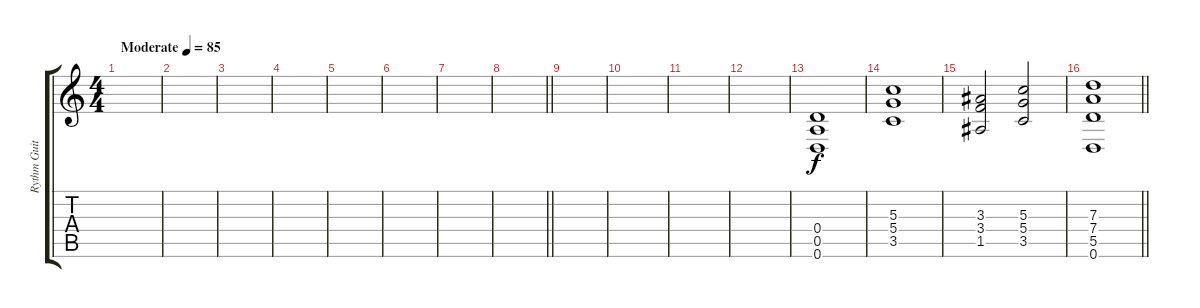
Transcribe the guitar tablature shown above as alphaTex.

\track ("Rythm Guitar" "Rythm Guit") {instrument distortionguitar}
\staff {score tabs}
\tuning (E4 B3 G3 D3 A2 D2) {hide}
\ts (4 4)
\tempo (85 "Moderate")
\clef g2
\ks c
|
|
|
|
|
|
|
\barLineRight lightlight
|
|
|
|
|
(0.4 0.5 0.6).1 |
(5.3 5.4 3.5).1 |
(3.3 3.4 1.5).2 (5.3 5.4 3.5).2 |
\barLineRight lightlight
(7.3 7.4 5.5 0.6).1
